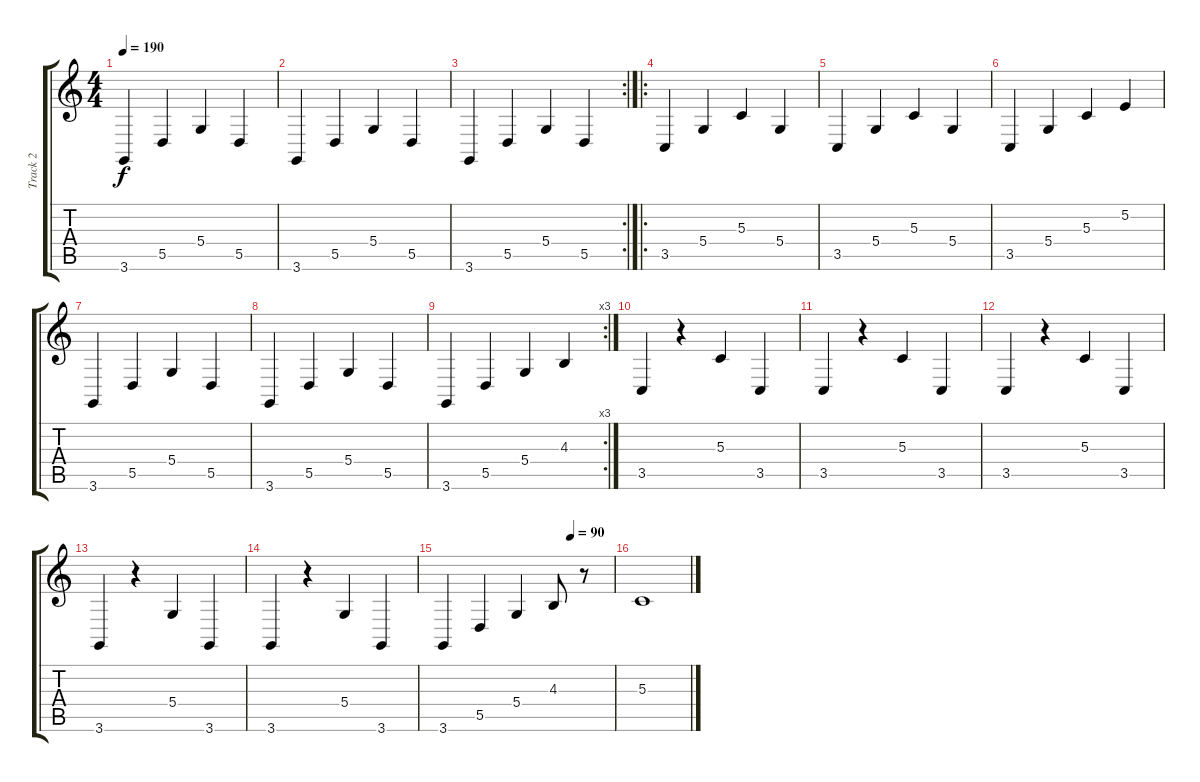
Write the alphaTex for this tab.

\track ("Track 2" "Track 2") {instrument pad3polysynth}
\staff {score tabs}
\tuning (E4 B3 G3 D3 A2 E2) {hide}
\ts (4 4)
\tempo 190
\clef g2
\ks c
3.6.4{dy f} 5.5.4 5.4.4 5.5.4 |
3.6.4 5.5.4 5.4.4 5.5.4 |
\rc 2
3.6.4 5.5.4 5.4.4 5.5.4 |
\ro
3.5.4 5.4.4 5.3.4 5.4.4 |
3.5.4 5.4.4 5.3.4 5.4.4 |
3.5.4 5.4.4 5.3.4 5.2.4 |
3.6.4 5.5.4 5.4.4 5.5.4 |
3.6.4 5.5.4 5.4.4 5.5.4 |
\rc 3
3.6.4 5.5.4 5.4.4 4.3.4 |
3.5.4 r.4 5.3.4 3.5.4 |
3.5.4 r.4 5.3.4 3.5.4 |
3.5.4 r.4 5.3.4 3.5.4 |
3.6.4 r.4 5.4.4 3.6.4 |
3.6.4 r.4 5.4.4 3.6.4 |
\tempo (90 0.75)
3.6.4 5.5.4 5.4.4 4.3.8 r.8 |
5.3.1
